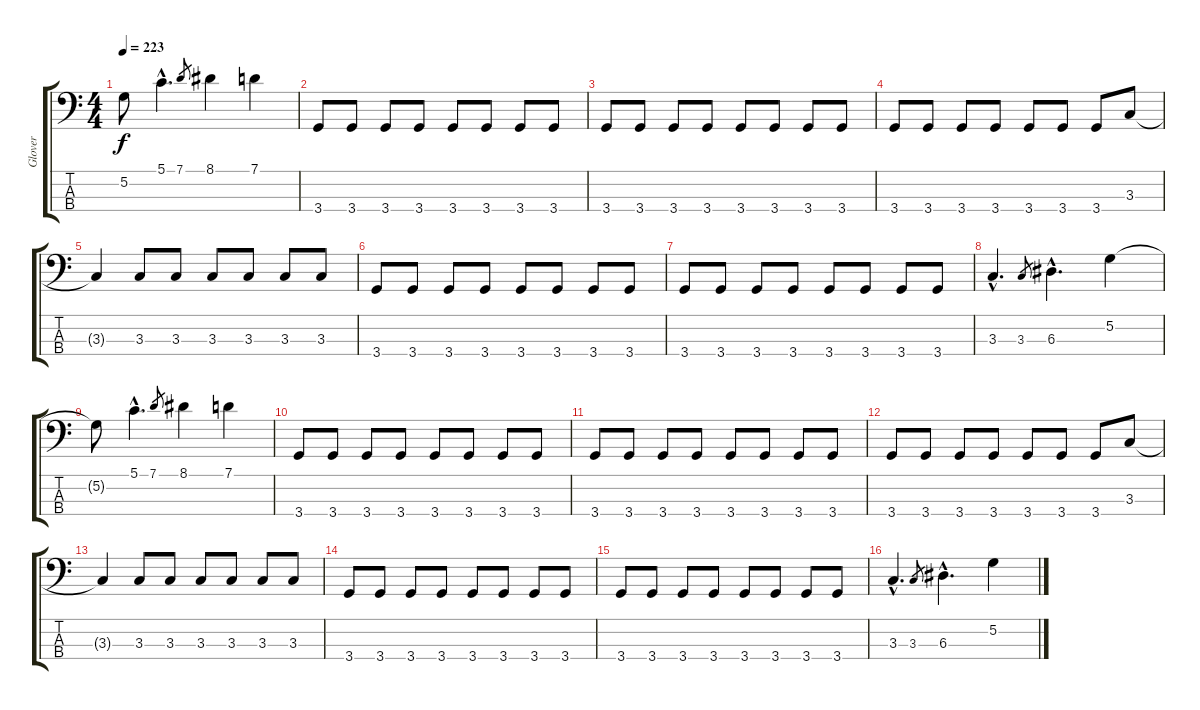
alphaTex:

\track ("Glover" "Glover") {instrument electricbasspick}
\staff {score tabs}
\tuning (G2 D2 A1 E1) {hide}
\ts (4 4)
\tempo 223
\clef f4
\ks c
5.2{t}.8{dy f} 5.1{hac}.4{d} 7.1.8{gr} 8.1.4 7.1.4 |
3.4.8 3.4.8 3.4.8 3.4.8 3.4.8 3.4.8 3.4.8 3.4.8 |
3.4.8 3.4.8 3.4.8 3.4.8 3.4.8 3.4.8 3.4.8 3.4.8 |
3.4.8 3.4.8 3.4.8 3.4.8 3.4.8 3.4.8 3.4.8 3.3.8 |
3.3{t}.4 3.3.8 3.3.8 3.3.8 3.3.8 3.3.8 3.3.8 |
3.4.8 3.4.8 3.4.8 3.4.8 3.4.8 3.4.8 3.4.8 3.4.8 |
3.4.8 3.4.8 3.4.8 3.4.8 3.4.8 3.4.8 3.4.8 3.4.8 |
3.3{hac}.4{d} 3.3.8{gr} 6.3{hac}.4{d} 5.2.4 |
5.2{t}.8 5.1{hac}.4{d} 7.1.8{gr} 8.1.4 7.1.4 |
3.4.8 3.4.8 3.4.8 3.4.8 3.4.8 3.4.8 3.4.8 3.4.8 |
3.4.8 3.4.8 3.4.8 3.4.8 3.4.8 3.4.8 3.4.8 3.4.8 |
3.4.8 3.4.8 3.4.8 3.4.8 3.4.8 3.4.8 3.4.8 3.3.8 |
3.3{t}.4 3.3.8 3.3.8 3.3.8 3.3.8 3.3.8 3.3.8 |
3.4.8 3.4.8 3.4.8 3.4.8 3.4.8 3.4.8 3.4.8 3.4.8 |
3.4.8 3.4.8 3.4.8 3.4.8 3.4.8 3.4.8 3.4.8 3.4.8 |
3.3{hac}.4{d} 3.3.8{gr} 6.3{hac}.4{d} 5.2.4
